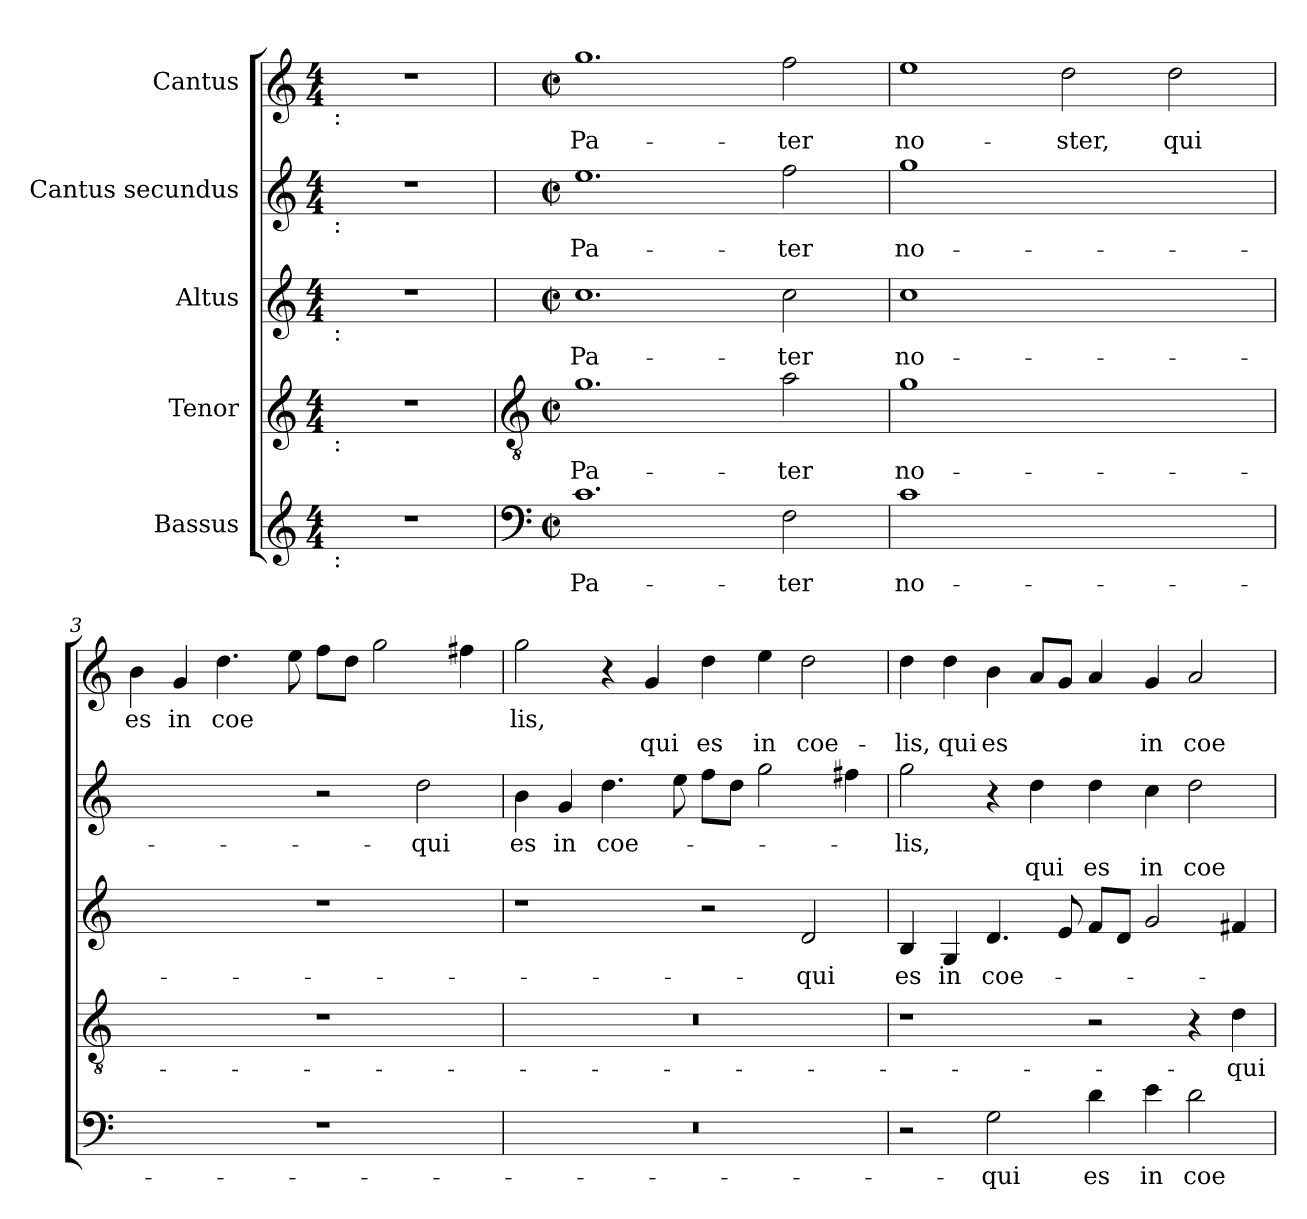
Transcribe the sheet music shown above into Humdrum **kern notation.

**kern	**text	**kern	**text	**kern	**text	**kern	**text	**text	**kern	**text	**text
*part5	*part5	*part4	*part4	*part3	*part3	*part2	*part2	*part2	*part1	*part1	*part1
*staff5	*staff5	*staff4	*staff4	*staff3	*staff3	*staff2	*staff2	*staff2	*staff1	*staff1	*staff1
*I"Bassus	*	*I"Tenor	*	*I"Altus	*	*I"Cantus secundus	*	*	*I"Cantus	*	*
*clefG2	*	*clefG2	*	*clefG2	*	*clefG2	*	*	*clefG2	*	*
*k[]	*	*k[]	*	*k[]	*	*k[]	*	*	*k[]	*	*
*C:	*	*C:	*	*C:	*	*C:	*	*	*C:	*	*
*M4/4	*	*M4/4	*	*M4/4	*	*M4/4	*	*	*M4/4	*	*
=	=	=	=	=	=	=	=	=	=	=	=
!	!	!	!	!	!	!	!	!	!LO:TX:b:t=&colon;	!	!
!	!	!	!	!	!	!LO:TX:b:t=&colon;	!	!	!	!	!
!	!	!	!	!LO:TX:b:t=&colon;	!	!	!	!	!	!	!
!	!	!LO:TX:b:t=&colon;	!	!	!	!	!	!	!	!	!
!LO:TX:b:t=&colon;	!	!	!	!	!	!	!	!	!	!	!
1r	.	1r	.	1r	.	1r	.	.	1r	.	.
!!LO:LB:g=z
=1	=1	=1	=1	=1	=1	=1	=1	=1	=1	=1	=1
*clefF4	*	*clefGv2	*	*	*	*	*	*	*	*	*
*M4/2	*	*M4/2	*	*M4/2	*	*M4/2	*	*	*M4/2	*	*
*met(c|)	*	*met(c|)	*	*met(c|)	*	*met(c|)	*	*	*met(c|)	*	*
!	!LO:LY:b	!	!LO:LY:b	!	!LO:LY:b	!	!LO:LY:b	!	!	!LO:LY:b	!
1.c	Pa-	1.g	Pa-	1.cc	Pa-	1.ee	Pa-	.	1.gg	Pa-	.
!	!LO:LY:b	!	!LO:LY:b	!	!LO:LY:b	!	!LO:LY:b	!	!	!LO:LY:b	!
2F	-ter	2a	-ter	2cc	-ter	2ff	-ter	.	2ff	-ter	.
=2	=2	=2	=2	=2	=2	=2	=2	=2	=2	=2	=2
!	!LO:LY:b	!	!LO:LY:b	!	!LO:LY:b	!	!LO:LY:b	!	!	!LO:LY:b	!
1c	no-	1g	no-	1cc	no-	1gg	no-	.	1ee	no-	.
!	!LO:LY:b	!	!LO:LY:b	!	!LO:LY:b	!	!LO:LY:b	!	!	!LO:LY:b	!
[1Gyy	-ster,	[1gyy	-ster,	[1byy	-ster,	[1ggyy	-ster,	.	2dd	-ster,	.
!	!	!	!	!	!	!	!	!	!	!LO:LY:b	!
.	.	.	.	.	.	.	.	.	2dd	qui	.
=3	=3	=3	=3	=3	=3	=3	=3	=3	=3	=3	=3
!	!	!	!	!	!	!	!	!	!	!LO:LY:b	!
2.Gyy_	.	2.gyy_	.	2.byy_	.	2.ggyy_	.	.	4b	es	.
!	!	!	!	!	!	!	!	!	!	!LO:LY:b	!
.	.	.	.	.	.	.	.	.	4g	in	.
!	!	!	!	!	!	!	!	!	!	!LO:LY:b	!
.	.	.	.	.	.	.	.	.	4.dd	coe	.
4Gyy]	.	4gyy]	.	4byy]	.	4ggyy]	.	.	.	.	.
.	.	.	.	.	.	.	.	.	8ee	.	.
1r	.	1r	.	1r	.	2r	.	.	8ffL	.	.
.	.	.	.	.	.	.	.	.	8ddJ	.	.
.	.	.	.	.	.	.	.	.	2gg	.	.
!	!	!	!	!	!	!	!LO:LY:b	!	!	!	!
.	.	.	.	.	.	2dd	qui	.	.	.	.
.	.	.	.	.	.	.	.	.	4ff#X	.	.
=4	=4	=4	=4	=4	=4	=4	=4	=4	=4	=4	=4
!	!	!	!	!	!	!	!LO:LY:b	!	!	!LO:LY:b	!
0r	.	0r	.	1r	.	4b	es	.	2gg	lis,	.
!	!	!	!	!	!	!	!LO:LY:b	!	!	!	!
.	.	.	.	.	.	4g	in	.	.	.	.
!	!	!	!	!	!	!	!LO:LY:b	!	!	!	!
.	.	.	.	.	.	4.dd	coe-	.	4r	.	.
!	!	!	!	!	!	!	!	!	!	!	!LO:LY:b
.	.	.	.	.	.	.	.	.	4g	.	qui
.	.	.	.	.	.	8ee	.	.	.	.	.
!	!	!	!	!	!	!	!	!	!	!	!LO:LY:b
.	.	.	.	2r	.	8ffL	.	.	4dd	.	es
.	.	.	.	.	.	8ddJ	.	.	.	.	.
!	!	!	!	!	!	!	!	!	!	!	!LO:LY:b
.	.	.	.	.	.	2gg	.	.	4ee	.	in
!	!	!	!	!	!LO:LY:b	!	!	!	!	!	!LO:LY:b
.	.	.	.	2d	qui	.	.	.	2dd	.	coe-
.	.	.	.	.	.	4ff#X	.	.	.	.	.
=5	=5	=5	=5	=5	=5	=5	=5	=5	=5	=5	=5
!	!	!	!	!	!LO:LY:b	!	!LO:LY:b	!	!	!	!LO:LY:b
2r	.	1r	.	4B	es	2gg	-lis,	.	4dd	.	-lis,
!	!	!	!	!	!LO:LY:b	!	!	!	!	!	!LO:LY:b
.	.	.	.	4G	in	.	.	.	4dd	.	qui
!	!LO:LY:b	!	!	!	!LO:LY:b	!	!	!	!	!	!LO:LY:b
2G	qui	.	.	4.d	coe-	4r	.	.	4b	.	es
!	!	!	!	!	!	!	!	!LO:LY:b	!	!	!
.	.	.	.	.	.	4dd	.	qui	8aL	.	.
.	.	.	.	8e	.	.	.	.	8gJ	.	.
!	!LO:LY:b	!	!	!	!	!	!	!LO:LY:b	!	!	!
4d	es	2r	.	8fL	.	4dd	.	es	4a	.	.
.	.	.	.	8dJ	.	.	.	.	.	.	.
!	!LO:LY:b	!	!	!	!	!	!	!LO:LY:b	!	!	!LO:LY:b
4e	in	.	.	2g	.	4cc	.	in	4g	.	in
!	!LO:LY:b	!	!	!	!	!	!	!LO:LY:b	!	!	!LO:LY:b
2d	coe-	4r	.	.	.	2dd	.	coe-	2a	.	coe-
!	!	!	!LO:LY:b	!	!	!	!	!	!	!	!
.	.	4d	qui	4f#X	.	.	.	.	.	.	.
=	=	=	=	=	=	=	=	=	=	=	=
*-	*-	*-	*-	*-	*-	*-	*-	*-	*-	*-	*-
